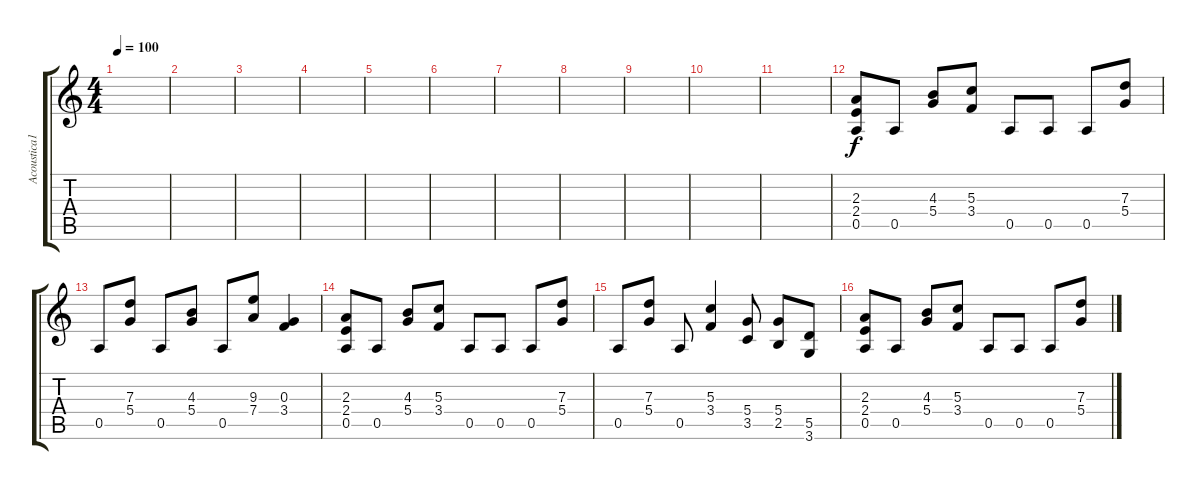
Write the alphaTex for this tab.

\track ("Acoustica1 y solos" "Acoustica1") {instrument acousticguitarnylon}
\staff {score tabs}
\tuning (E4 B3 G3 D3 A2 E2) {hide}
\ts (4 4)
\tempo 100
\clef g2
\ks c
|
|
|
|
|
|
|
|
|
|
|
(2.3 2.4 0.5).8{instrument distortionguitar} 0.5.8 (4.3 5.4).8 (5.3 3.4).8 0.5.8 0.5.8 0.5.8 (7.3 5.4).8 |
0.5.8 (7.3 5.4).8 0.5.8 (4.3 5.4).8 0.5.8 (9.3 7.4).8 (0.3 3.4).4 |
(2.3 2.4 0.5).8{instrument distortionguitar} 0.5.8 (4.3 5.4).8 (5.3 3.4).8 0.5.8 0.5.8 0.5.8 (7.3 5.4).8 |
0.5.8 (7.3 5.4).8 0.5.8 (5.3 3.4).4 (5.4 3.5).8 (5.4 2.5).8 (5.5 3.6).8 |
(2.3 2.4 0.5).8{instrument distortionguitar} 0.5.8 (4.3 5.4).8 (5.3 3.4).8 0.5.8 0.5.8 0.5.8 (7.3 5.4).8
